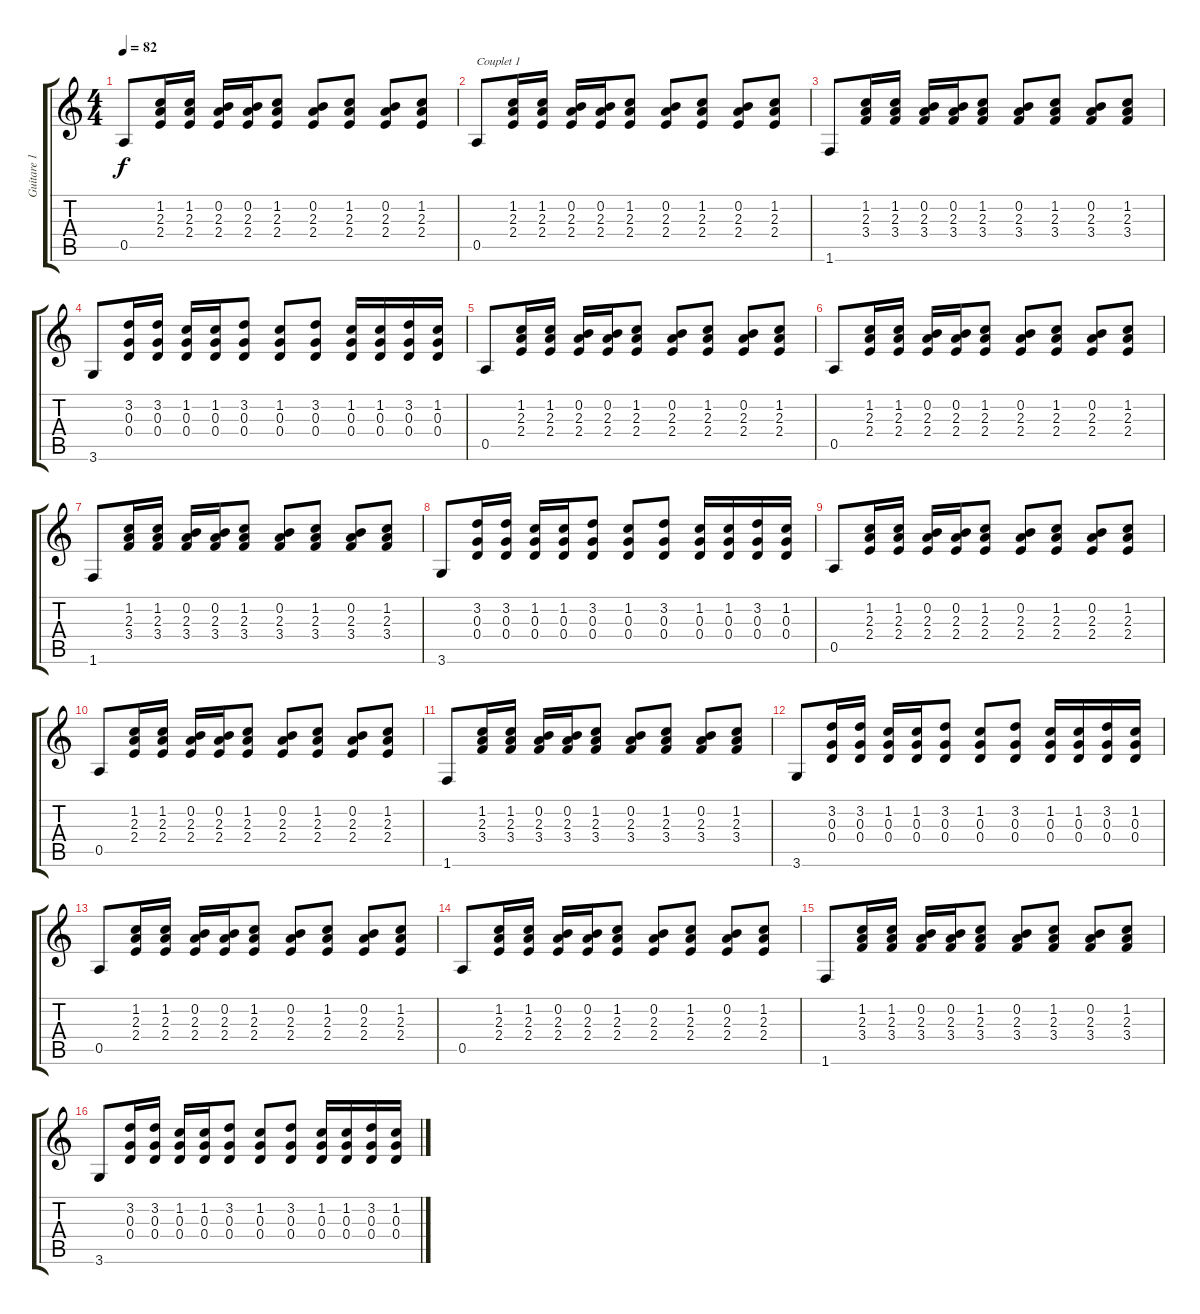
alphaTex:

\track ("Guitare 1" "Guitare 1") {instrument acousticguitarnylon}
\staff {score tabs}
\tuning (E4 B3 G3 D3 A2 E2) {hide}
\ts (4 4)
\tempo 82
\clef g2
\ks c
0.5.8{dy f} (1.2 2.3 2.4).16 (1.2 2.3 2.4).16 (0.2 2.3 2.4).16 (0.2 2.3 2.4).16 (1.2 2.3 2.4).8 (0.2 2.3 2.4).8 (1.2 2.3 2.4).8 (0.2 2.3 2.4).8 (1.2 2.3 2.4).8 |
0.5.8{txt "Couplet 1"} (1.2 2.3 2.4).16 (1.2 2.3 2.4).16 (0.2 2.3 2.4).16 (0.2 2.3 2.4).16 (1.2 2.3 2.4).8 (0.2 2.3 2.4).8 (1.2 2.3 2.4).8 (0.2 2.3 2.4).8 (1.2 2.3 2.4).8 |
1.6.8 (1.2 2.3 3.4).16 (1.2 2.3 3.4).16 (0.2 2.3 3.4).16 (0.2 2.3 3.4).16 (1.2 2.3 3.4).8 (0.2 2.3 3.4).8 (1.2 2.3 3.4).8 (0.2 2.3 3.4).8 (1.2 2.3 3.4).8 |
3.6.8 (3.2 0.3 0.4).16 (3.2 0.3 0.4).16 (1.2 0.3 0.4).16 (1.2 0.3 0.4).16 (3.2 0.3 0.4).8 (1.2 0.3 0.4).8 (3.2 0.3 0.4).8 (1.2 0.3 0.4).16 (1.2 0.3 0.4).16 (3.2 0.3 0.4).16 (1.2 0.3 0.4).16 |
0.5.8 (1.2 2.3 2.4).16 (1.2 2.3 2.4).16 (0.2 2.3 2.4).16 (0.2 2.3 2.4).16 (1.2 2.3 2.4).8 (0.2 2.3 2.4).8 (1.2 2.3 2.4).8 (0.2 2.3 2.4).8 (1.2 2.3 2.4).8 |
0.5.8 (1.2 2.3 2.4).16 (1.2 2.3 2.4).16 (0.2 2.3 2.4).16 (0.2 2.3 2.4).16 (1.2 2.3 2.4).8 (0.2 2.3 2.4).8 (1.2 2.3 2.4).8 (0.2 2.3 2.4).8 (1.2 2.3 2.4).8 |
1.6.8 (1.2 2.3 3.4).16 (1.2 2.3 3.4).16 (0.2 2.3 3.4).16 (0.2 2.3 3.4).16 (1.2 2.3 3.4).8 (0.2 2.3 3.4).8 (1.2 2.3 3.4).8 (0.2 2.3 3.4).8 (1.2 2.3 3.4).8 |
3.6.8 (3.2 0.3 0.4).16 (3.2 0.3 0.4).16 (1.2 0.3 0.4).16 (1.2 0.3 0.4).16 (3.2 0.3 0.4).8 (1.2 0.3 0.4).8 (3.2 0.3 0.4).8 (1.2 0.3 0.4).16 (1.2 0.3 0.4).16 (3.2 0.3 0.4).16 (1.2 0.3 0.4).16 |
0.5.8 (1.2 2.3 2.4).16 (1.2 2.3 2.4).16 (0.2 2.3 2.4).16 (0.2 2.3 2.4).16 (1.2 2.3 2.4).8 (0.2 2.3 2.4).8 (1.2 2.3 2.4).8 (0.2 2.3 2.4).8 (1.2 2.3 2.4).8 |
0.5.8 (1.2 2.3 2.4).16 (1.2 2.3 2.4).16 (0.2 2.3 2.4).16 (0.2 2.3 2.4).16 (1.2 2.3 2.4).8 (0.2 2.3 2.4).8 (1.2 2.3 2.4).8 (0.2 2.3 2.4).8 (1.2 2.3 2.4).8 |
1.6.8 (1.2 2.3 3.4).16 (1.2 2.3 3.4).16 (0.2 2.3 3.4).16 (0.2 2.3 3.4).16 (1.2 2.3 3.4).8 (0.2 2.3 3.4).8 (1.2 2.3 3.4).8 (0.2 2.3 3.4).8 (1.2 2.3 3.4).8 |
3.6.8 (3.2 0.3 0.4).16 (3.2 0.3 0.4).16 (1.2 0.3 0.4).16 (1.2 0.3 0.4).16 (3.2 0.3 0.4).8 (1.2 0.3 0.4).8 (3.2 0.3 0.4).8 (1.2 0.3 0.4).16 (1.2 0.3 0.4).16 (3.2 0.3 0.4).16 (1.2 0.3 0.4).16 |
0.5.8 (1.2 2.3 2.4).16 (1.2 2.3 2.4).16 (0.2 2.3 2.4).16 (0.2 2.3 2.4).16 (1.2 2.3 2.4).8 (0.2 2.3 2.4).8 (1.2 2.3 2.4).8 (0.2 2.3 2.4).8 (1.2 2.3 2.4).8 |
0.5.8 (1.2 2.3 2.4).16 (1.2 2.3 2.4).16 (0.2 2.3 2.4).16 (0.2 2.3 2.4).16 (1.2 2.3 2.4).8 (0.2 2.3 2.4).8 (1.2 2.3 2.4).8 (0.2 2.3 2.4).8 (1.2 2.3 2.4).8 |
1.6.8 (1.2 2.3 3.4).16 (1.2 2.3 3.4).16 (0.2 2.3 3.4).16 (0.2 2.3 3.4).16 (1.2 2.3 3.4).8 (0.2 2.3 3.4).8 (1.2 2.3 3.4).8 (0.2 2.3 3.4).8 (1.2 2.3 3.4).8 |
3.6.8 (3.2 0.3 0.4).16 (3.2 0.3 0.4).16 (1.2 0.3 0.4).16 (1.2 0.3 0.4).16 (3.2 0.3 0.4).8 (1.2 0.3 0.4).8 (3.2 0.3 0.4).8 (1.2 0.3 0.4).16 (1.2 0.3 0.4).16 (3.2 0.3 0.4).16 (1.2 0.3 0.4).16
